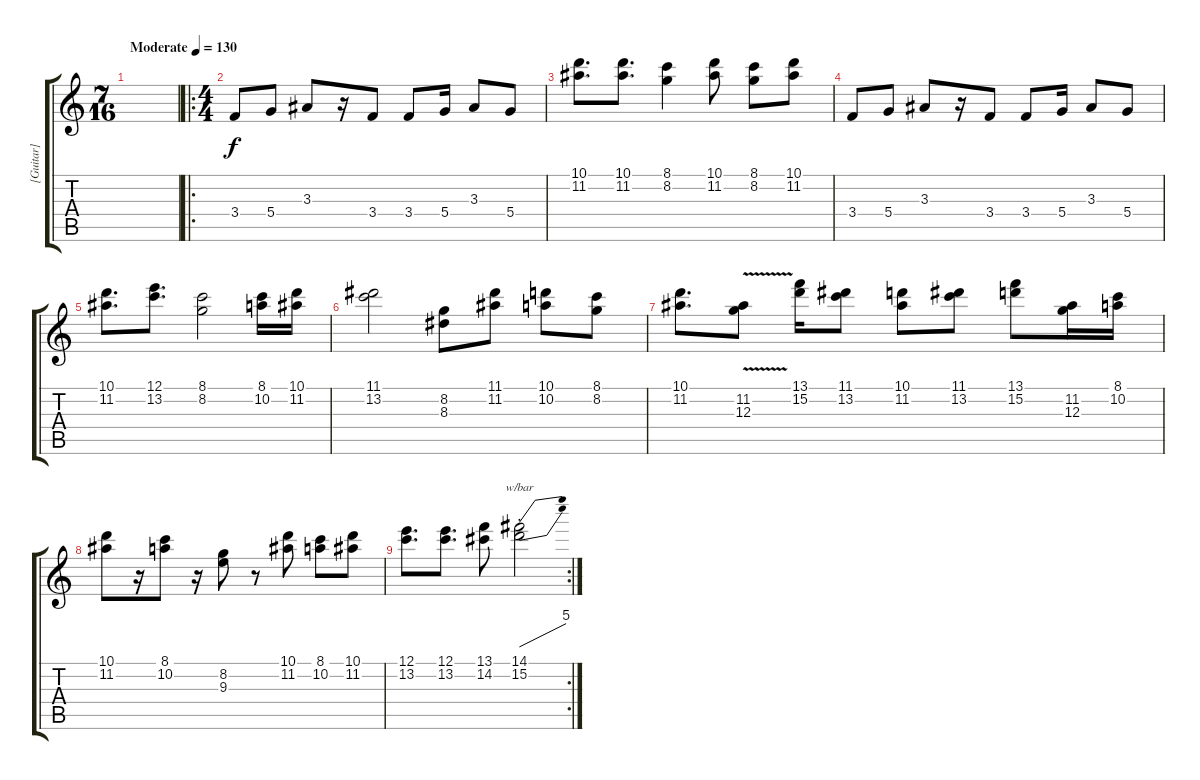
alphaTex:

\track ("[Guitar]" "[Guitar]") {instrument distortionguitar}
\staff {score tabs}
\tuning (E4 B3 G3 D3 A2 E2) {hide}
\ts (7 16)
\tempo (130 "Moderate")
\clef g2
\ks c
|
\ro
\ts (4 4)
3.4.8 5.4.8 3.3.8 r.16 3.4.8 3.4.8 5.4.16 3.3.8 5.4.8 |
(10.1 11.2).8{d} (10.1 11.2).8{d} (8.1 8.2).4 (10.1 11.2).8 (8.1 8.2).8 (10.1 11.2).8 |
3.4.8 5.4.8 3.3.8 r.16 3.4.8 3.4.8 5.4.16 3.3.8 5.4.8 |
(10.1 11.2).8{d} (12.1 13.2).8{d} (8.1 8.2).2 (8.1 10.2).16 (10.1 11.2).16 |
(11.1 13.2).2 (8.2 8.3).8 (11.1 11.2).8 (10.1 10.2).8 (8.1 8.2).8 |
(10.1 11.2).8{d} (11.2{v} 12.3{v}).8 (13.1 15.2).16 (11.1 13.2).8 (10.1 11.2).8 (11.1 13.2).8 (13.1 15.2).8 (11.2 12.3).16 (8.1 10.2).16 |
(10.1 11.2).8 r.16 (8.1 10.2).8 r.16 (8.2 9.3).8 r.8 (10.1 11.2).8 (8.1 10.2).8 (10.1 11.2).8 |
\rc 2
(12.1 13.2).8{d} (12.1 13.2).8{d} (13.1 14.2).8 (14.1{st} 15.2{st}).2{tbe (dive default 0 0 60 20)}
